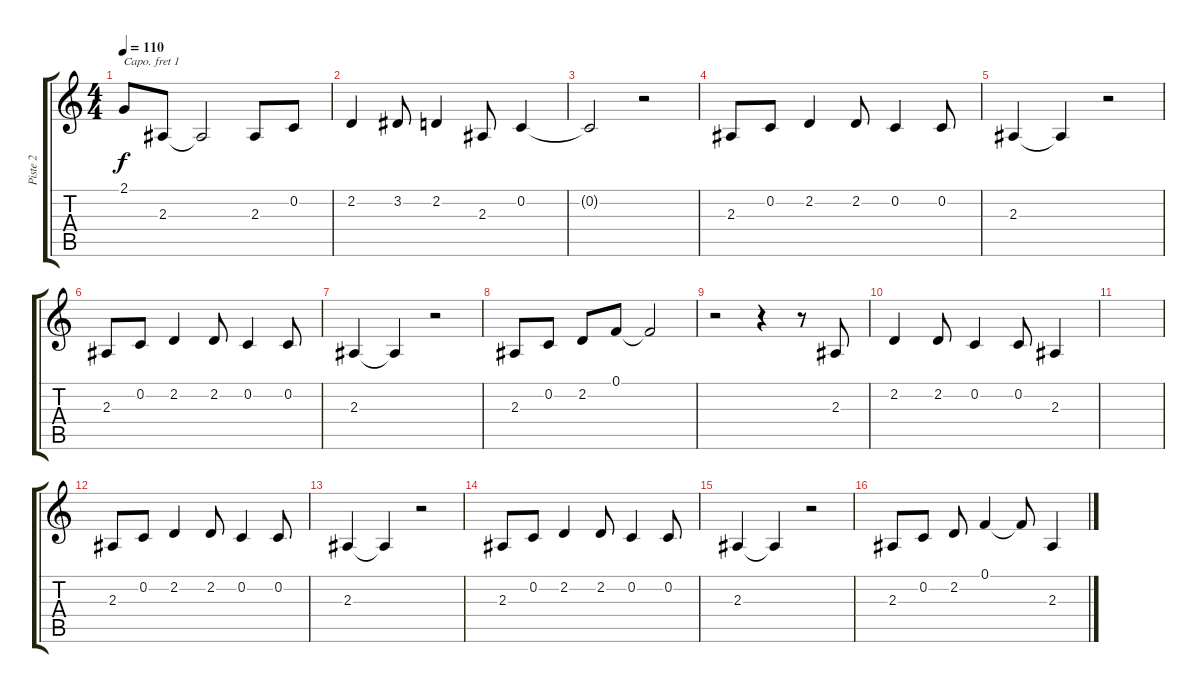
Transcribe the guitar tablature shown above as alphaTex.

\track ("Piste 2" "Piste 2") {instrument choiraahs}
\staff {score tabs}
\capo 1
\tuning (E4 B3 G3 D3 A2 E2) {hide}
\ts (4 4)
\tempo 110
\clef g2
\ks c
2.1.8{dy f} 2.3.8 2.3{t}.2 2.3.8 0.2.8 |
2.2.4 3.2.8 2.2.4 2.3.8 0.2.4 |
0.2{t}.2 r.2 |
2.3.8 0.2.8 2.2.4 2.2.8 0.2.4 0.2.8 |
2.3.4 2.3{t}.4 r.2 |
2.3.8 0.2.8 2.2.4 2.2.8 0.2.4 0.2.8 |
2.3.4 2.3{t}.4 r.2 |
2.3.8 0.2.8 2.2.8 0.1.8 0.1{t}.2 |
r.2 r.4 r.8 2.3.8 |
2.2.4 2.2.8 0.2.4 0.2.8 2.3.4 |
|
2.3.8 0.2.8 2.2.4 2.2.8 0.2.4 0.2.8 |
2.3.4 2.3{t}.4 r.2 |
2.3.8 0.2.8 2.2.4 2.2.8 0.2.4 0.2.8 |
2.3.4 2.3{t}.4 r.2 |
2.3.8 0.2.8 2.2.8 0.1.4 0.1{t}.8 2.3.4
